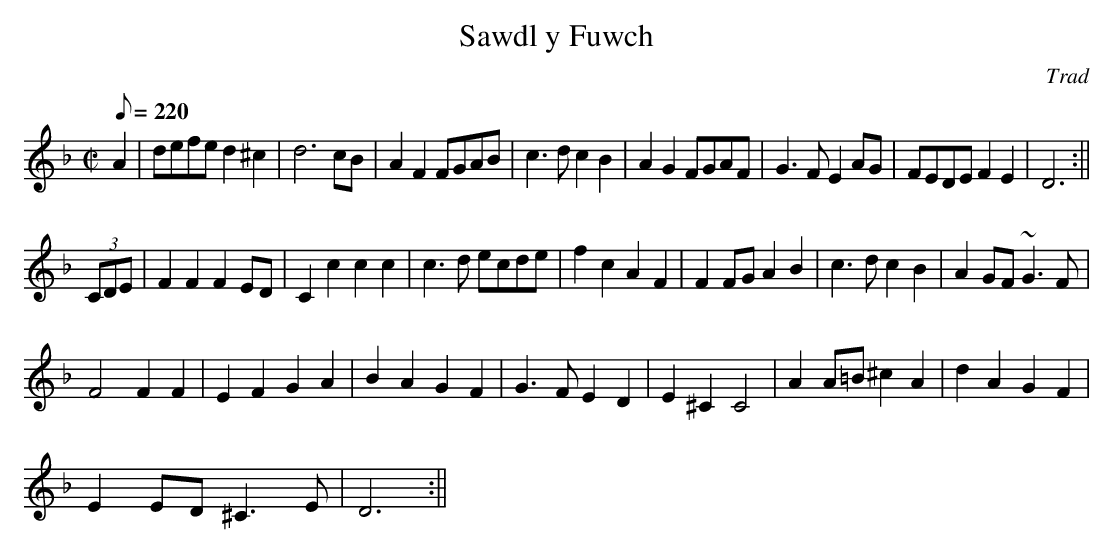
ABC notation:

X:1
T:Sawdl y Fuwch
M:C|
L:1/8
Q:220
C:Trad
K:Dm
A2|defe d2^c2|d6cB|A2F2 FGAB|c3dc2B2|A2G2 FGAF|G3FE2 AG|FEDE F2E2|D6:||
(3CDE|F2F2F2ED|C2c2c2c2|c3d ecde|f2c2A2F2|F2FGA2B2|c3dc2B2|A2GF~G3F|
F4F2F2|E2F2G2A2|B2A2G2F2|G3FE2D2|E2^C2C4|A2A=B^c2A2|d2A2G2F2|
E2ED ^C3E|D6:||
